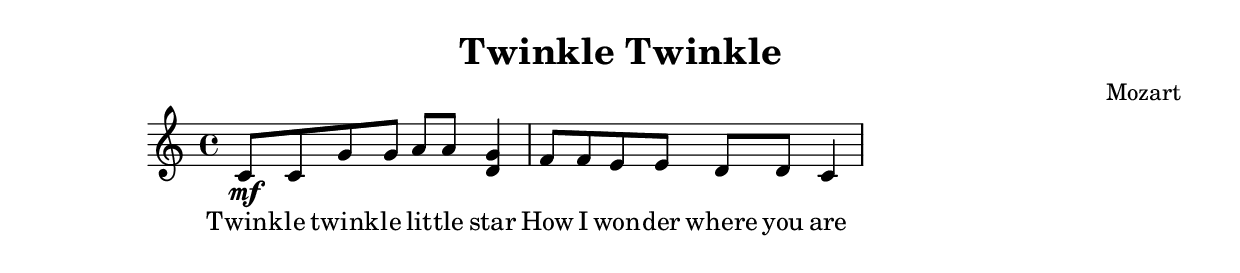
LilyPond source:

\header {
  title = "Twinkle Twinkle"
  composer = "Mozart"
}

\relative c' {
  c8\mf c g' g
  a8 a8 <g d>4
  f8 f e e
  d d c4
}

\addlyrics {
  Twink -- le twink -- le lit -- tle star
  How I won -- der where you are
}
